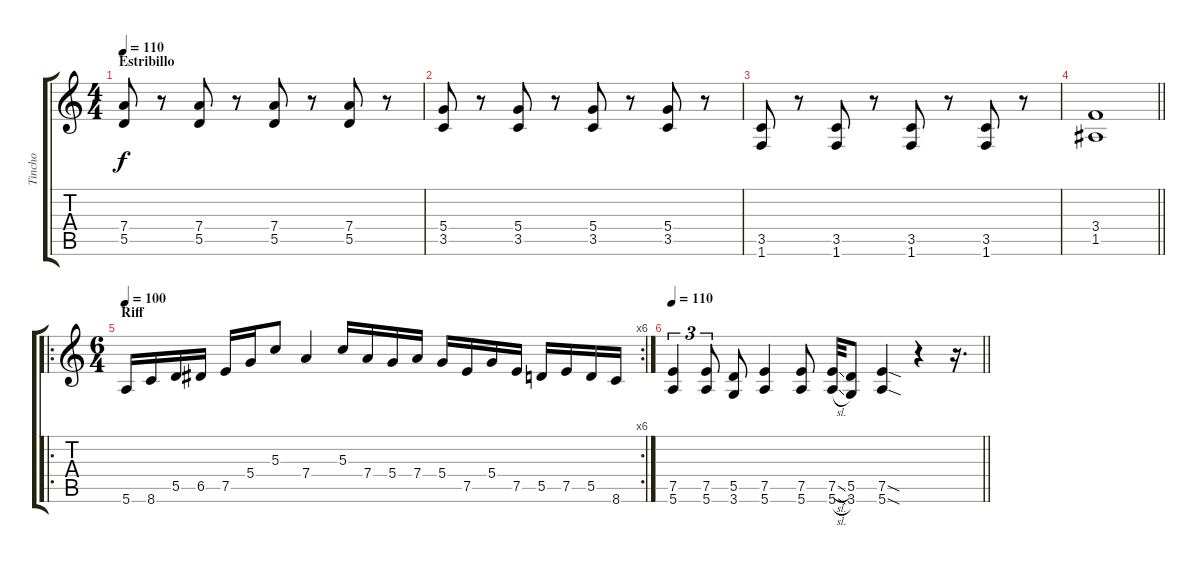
\track ("Tincho" "Tincho") {instrument overdrivenguitar}
\staff {score tabs}
\tuning (E4 B3 G3 D3 A2 E2) {hide}
\ts (4 4)
\section ("" "Estribillo")
\tempo 110
\clef g2
\ks c
(7.4 5.5).8{dy f} r.8 (7.4 5.5).8 r.8 (7.4 5.5).8 r.8 (7.4 5.5).8 r.8 |
(5.4 3.5).8 r.8 (5.4 3.5).8 r.8 (5.4 3.5).8 r.8 (5.4 3.5).8 r.8 |
(3.5 1.6).8 r.8 (3.5 1.6).8 r.8 (3.5 1.6).8 r.8 (3.5 1.6).8 r.8 |
\barLineRight lightlight
(3.4 1.5).1 |
\ro
\rc 6
\ts (6 4)
\section ("" "Riff")
\tempo 100
5.6.16 8.6.16 5.5.16 6.5.16 7.5.16 5.4.16 5.3.8 7.4.4 5.3.16 7.4.16 5.4.16 7.4.16 5.4.16 7.5.16 5.4.16 7.5.16 5.5.16 7.5.16 5.5.16 8.6.16 |
\tempo 110
\barLineRight lightlight
(7.5 5.6).4{tu (3 2)} (7.5 5.6).8{tu (3 2)} (5.5 3.6).8 (7.5 5.6).4 (7.5 5.6).8 (7.5{sl} 5.6{sl}).32 (5.5 3.6).8 (7.5{sod} 5.6{sod}).4 r.4 r.16{d}
